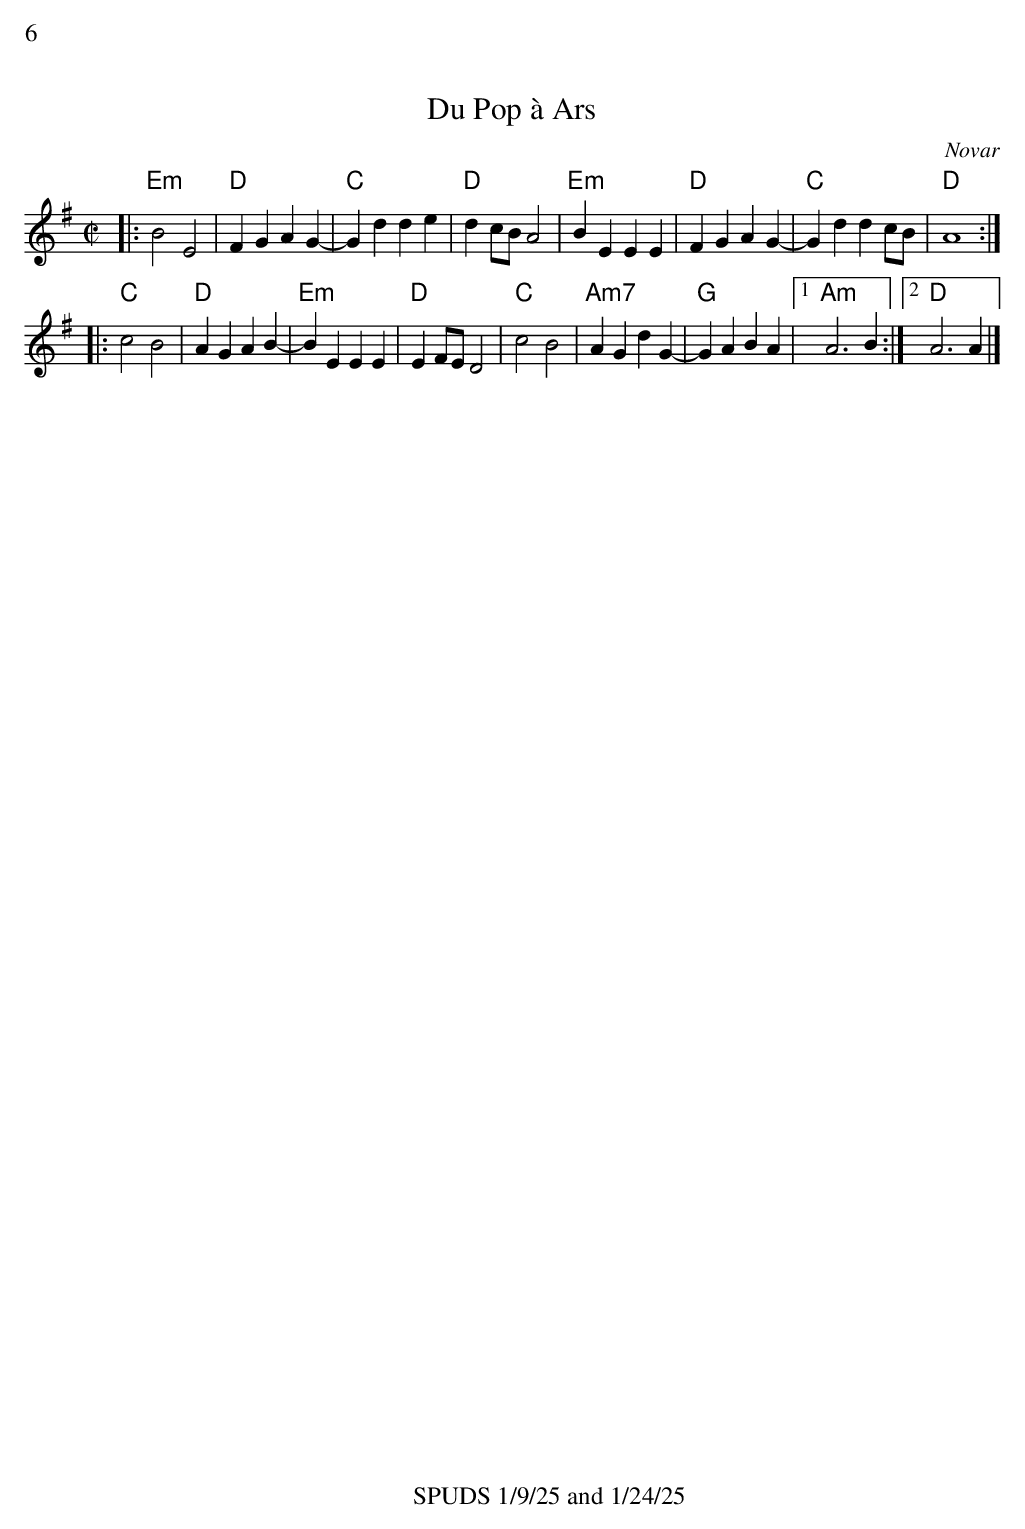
X:1
%%text 6
T:Du Pop à Ars
C:Novar
M:C|
L:1/8
K:G
|:"Em"B4E4|"D"F2G2A2G2-|"C"G2d2d2e2|"D"d2cBA4|\
"Em"B2E2E2E2|"D"F2G2A2G2-|"C"G2d2d2cB|"D"A8:|
|:"C"c4B4|"D"A2G2A2B2-|"Em"B2E2E2E2|"D"E2FED4|\
"C"c4B4|"Am7"A2G2d2G2-|"G"G2A2B2A2|1"Am"A6B2:|2 "D"A6 A2|]
